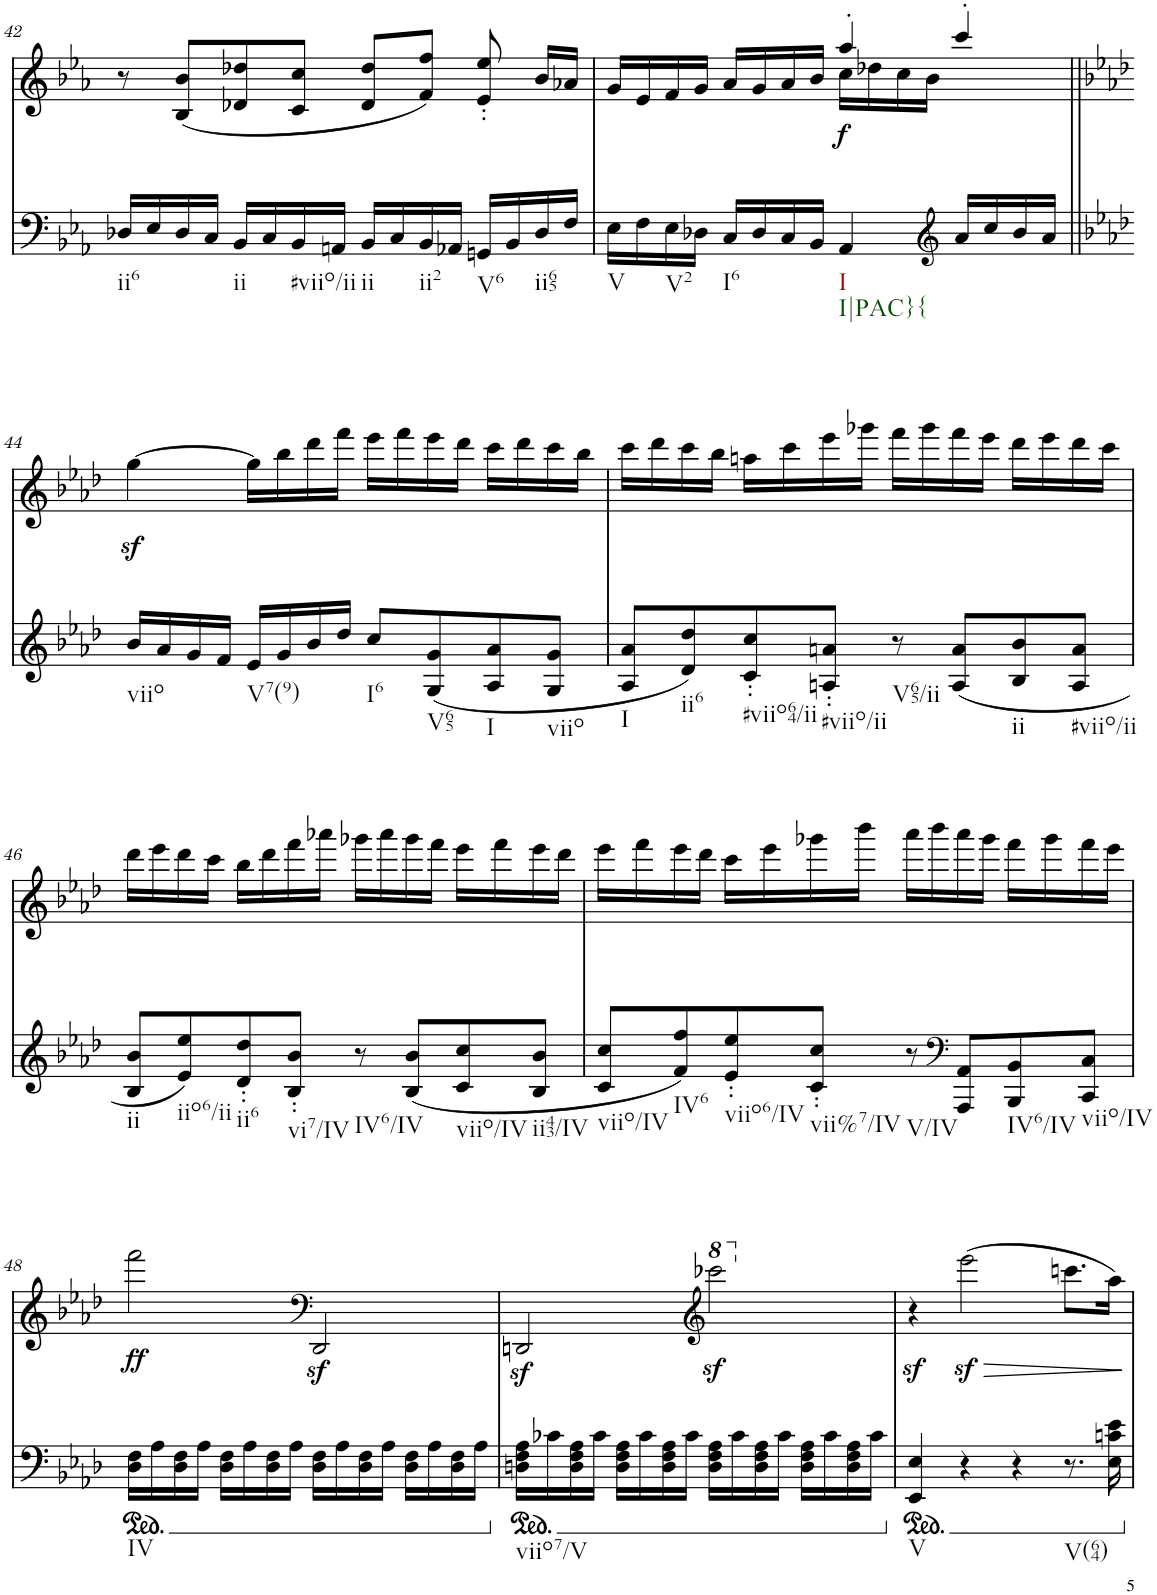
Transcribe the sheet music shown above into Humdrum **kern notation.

**kern	**kern	**text	**dynam
*part2	*part1	*part1	*part1
*staff2	*staff1	*staff1	*staff1
*I"piano	*I"piano	*	*
*I'Pno	*I'Pno	*	*
!!LO:PB:g=z
*clefF4	*clefG2	*	*
*k[b-e-a-]	*k[b-e-a-]	*	*
*c:	*c:	*	*
*M4/4	*M4/4	*	*
=42	=42	=42	=42
!LO:TX:b:t=ii6	!	!	!
16D-X/LL	8r	.	.
16E-/	.	.	.
16D-/	(8B-/ 8b-/L	.	.
16C/JJ	.	.	.
!LO:TX:b:t=ii	!	!	!
16BB-/LL	8d-X/ 8dd-X/	.	.
16C/	.	.	.
!LO:TX:b:t=#viio/ii	!	!	!
16BB-/	8c/ 8cc/J	.	.
16AAn/JJ	.	.	.
!LO:TX:b:t=ii	!	!	!
16BB-/LL	8d-/ 8dd-/L	.	.
16C/	.	.	.
!LO:TX:b:t=ii2	!	!	!
16BB-/	8f/ 8ff/J)	.	.
16AA-X/JJ	.	.	.
!LO:TX:b:t=V6	!	!	!
16GGn/LL	8e-/' 8ee-/'	.	.
16BB-/	.	.	.
!LO:TX:b:t=ii65	!	!	!
16D-/	16b-/LL	.	.
16F/JJ	16a-X/JJ	.	.
=43	=43	=43	=43
*	*^	*	*
!LO:TX:b:t=V	!	!	!	!
16E-\LL	16ryy	16g/LL	.	.
16F\	4..ryy	16e-/	.	.
!LO:TX:b:t=V2	!	!	!	!
16E-\	.	16f/	.	.
16D-X\JJ	.	16g/JJ	.	.
!LO:TX:b:t=I6	!	!	!	!
16C/LL	.	16a-/LL	.	.
16D-/	.	16g/	.	.
16C/	.	16a-/	.	.
16BB-/JJ	.	16b-/JJ	.	.
!LO:TX:b:t=I	!	!	!	!
!LO:TX:b:t=I|PAC}{	!	!	!	!
!	!	!	!	!LO:DY:b
4AA-/	16cc\LL	4aa-'/	.	f
.	16dd-X\	.	.	.
.	16cc\	.	.	.
.	16b-\JJ	.	.	.
*clefG2	*	*	*	*
16a-/LL	4ryy	4ccc'/	.	.
16cc/	.	.	.	.
16b-/	.	.	.	.
16a-/JJ	.	.	.	.
*	*v	*v	*	*
!!LO:LB:g=z
=44||	=44||	=44||	=44||
*k[b-e-a-d-]	*k[b-e-a-d-]	*	*
!LO:TX:b:t=viio	!	!	!
16b-/LL	[4ggz<\	.	.
16a-/	.	.	.
16g/	.	.	.
16f/JJ	.	.	.
!LO:TX:b:t=V7(9)	!	!	!
16e-/LL	16gg\LL]	.	.
16g/	16bb-\	.	.
16b-/	16ddd-\	.	.
16dd-/JJ	16fff\JJ	.	.
!LO:TX:b:t=I6	!	!	!
8cc/L	16eee-\LL	.	.
.	16fff\	.	.
!LO:TX:b:t=V65	!	!	!
(8G/ 8g/	16eee-\	.	.
.	16ddd-\JJ	.	.
!LO:TX:b:t=I	!	!	!
8A-/ 8a-/	16ccc\LL	.	.
.	16ddd-\	.	.
!LO:TX:b:t=viio	!	!	!
8G/ 8g/J	16ccc\	.	.
.	16bb-\JJ	.	.
=45	=45	=45	=45
!LO:TX:b:t=I	!	!	!
8A-/ 8a-/L	16ccc\LL	.	.
.	16ddd-\	.	.
!LO:TX:b:t=ii6	!	!	!
8d-/ 8dd-/)	16ccc\	.	.
.	16bb-\JJ	.	.
!LO:TX:b:t=#viio64/ii	!	!	!
8c/' 8cc/'	16aan\LL	.	.
.	16ccc\	.	.
!LO:TX:b:t=#viio/ii	!	!	!
8An/' 8an/'J	16eee-\	.	.
.	16ggg-X\JJ	.	.
!LO:TX:b:t=V65/ii	!	!	!
8r	16fff\LL	.	.
.	16ggg-\	.	.
(8A/ 8a/L	16fff\	.	.
.	16eee-\JJ	.	.
!LO:TX:b:t=ii	!	!	!
8B-/ 8b-/	16ddd-\LL	.	.
.	16eee-\	.	.
!LO:TX:b:t=#viio/ii	!	!	!
8A/ 8a/J	16ddd-\	.	.
.	16ccc\JJ	.	.
!!LO:LB:g=z
=46	=46	=46	=46
!LO:TX:b:t=ii	!	!	!
8B-/ 8b-/L	16ddd-\LL	.	.
.	16eee-\	.	.
!LO:TX:b:t=iio6/ii	!	!	!
8e-/ 8ee-/)	16ddd-\	.	.
.	16ccc\JJ	.	.
!LO:TX:b:t=ii6	!	!	!
8d-/' 8dd-/'	16bb-\LL	.	.
.	16ddd-\	.	.
!LO:TX:b:t=vi7/IV	!	!	!
8B-/' 8b-/'J	16fff\	.	.
.	16aaa-X\JJ	.	.
!LO:TX:b:t=IV6/IV	!	!	!
8r	16ggg-X\LL	.	.
.	16aaa-\	.	.
(8B-/ 8b-/L	16ggg-\	.	.
.	16fff\JJ	.	.
!LO:TX:b:t=viio/IV	!	!	!
8c/ 8cc/	16eee-\LL	.	.
.	16fff\	.	.
!LO:TX:b:t=ii43/IV	!	!	!
8B-/ 8b-/J	16eee-\	.	.
.	16ddd-\JJ	.	.
=47	=47	=47	=47
!LO:TX:b:t=viio/IV	!	!	!
8c/ 8cc/L	16eee-\LL	.	.
.	16fff\	.	.
!LO:TX:b:t=IV6	!	!	!
8f/ 8ff/)	16eee-\	.	.
.	16ddd-\JJ	.	.
!LO:TX:b:t=viio6/IV	!	!	!
8e-/' 8ee-/'	16ccc\LL	.	.
.	16eee-\	.	.
!LO:TX:b:t=vii%7/IV	!	!	!
8c/' 8cc/'J	16ggg-X\	.	.
.	16bbb-\JJ	.	.
!LO:TX:b:t=V/IV	!	!	!
8r	16aaa-\LL	.	.
.	16bbb-\	.	.
*clefF4	*	*	*
8AAA-/ 8AA-/L	16aaa-\	.	.
.	16ggg-\JJ	.	.
!LO:TX:b:t=IV6/IV	!	!	!
8BBB-/ 8BB-/	16fff\LL	.	.
.	16ggg-\	.	.
!LO:TX:b:t=viio/IV	!	!	!
8CC/ 8C/J	16fff\	.	.
.	16eee-\JJ	.	.
!!LO:LB:g=z
=48	=48	=48	=48
*ped	*	*	*
!LO:TX:b:t=IV	!	!	!
!	!	!LO:LY:b	!
16D-\ 16F\LL	2fff\	.	.
16A-\	.	.	.
16D-\ 16F\	.	.	.
16A-\JJ	.	.	.
16D-\ 16F\LL	.	.	.
16A-\	.	.	.
16D-\ 16F\	.	.	.
16A-\JJ	.	.	.
*	*clefF4	*	*
16D-\ 16F\LL	2DD-z</	.	.
16A-\	.	.	.
16D-\ 16F\	.	.	.
16A-\JJ	.	.	.
16D-\ 16F\LL	.	.	.
16A-\	.	.	.
16D-\ 16F\	.	.	.
16A-\JJ	.	.	.
=49	=49	=49	=49
*Xped	*	*	*
*ped	*	*	*
!LO:TX:b:t=viio7/V	!	!	!
16Dn\ 16F\ 16A-\LL	2DDnz</	.	.
16c-X\	.	.	.
16D\ 16F\ 16A-\	.	.	.
16c-\JJ	.	.	.
16D\ 16F\ 16A-\LL	.	.	.
16c-\	.	.	.
16D\ 16F\ 16A-\	.	.	.
16c-\JJ	.	.	.
*	*clefG2	*	*
*	*8va	*	*
16D\ 16F\ 16A-\LL	2cccc-Xz<\	.	.
16c-\	.	.	.
16D\ 16F\ 16A-\	.	.	.
16c-\JJ	.	.	.
16D\ 16F\ 16A-\LL	.	.	.
16c-\	.	.	.
16D\ 16F\ 16A-\	.	.	.
16c-\JJ	.	.	.
=50	=50	=50	=50
*Xped	*	*	*
*ped	*	*	*
*	*X8va	*	*
!LO:TX:b:t=V	!	!	!
!	!	!	!LO:DY:b
4EE-/ 4E-/	4r	.	sf
4r	(2eee-z<\	.	.
4r	.	.	.
!LO:TX:b:t=V(64)	!	!	!
8.r	8.cccn\L	.	.
16E-\ 16cn\ 16e-\	16aa-\Jk)	.	.
*Xped	*	*	*
=	=	=	=
*-	*-	*-	*-
